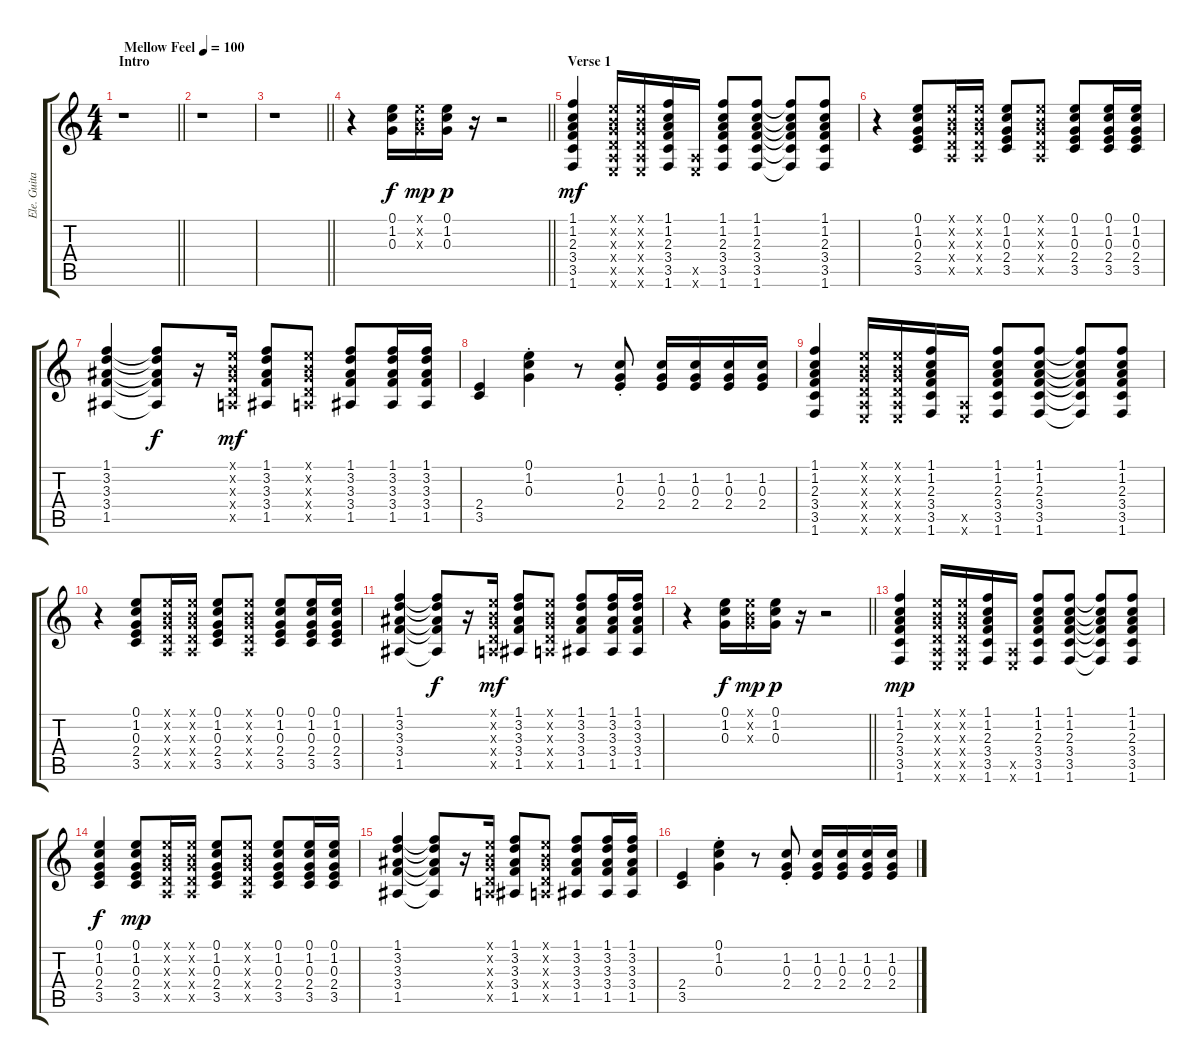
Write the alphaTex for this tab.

\track ("Ele. Guitar" "Ele. Guita") {instrument electricguitarclean}
\staff {score tabs}
\tuning (E4 B3 G3 D3 A2 E2) {hide}
\ts (4 4)
\section ("" "Intro")
\tempo (100 "Mellow Feel")
\clef g2
\barLineRight lightlight
\ks c
r.1{dy f instrument electricguitarclean} |
r.1 |
\barLineRight lightlight
r.1 |
\barLineRight lightlight
r.4 (0.1 1.2 0.3).16 (0.1{x} 0.2{x} 0.3{x}).16{dy mp} (0.1 1.2 0.3).16{dy p} r.16 r.2 |
\section ("" "Verse 1")
(1.1 1.2 2.3 3.4 3.5 1.6).4{dy mf volume 9} (0.1{x} 0.2{x} 0.3{x} 0.4{x} 0.5{x} 0.6{x}).16 (0.1{x} 0.2{x} 0.3{x} 0.4{x} 0.5{x} 0.6{x}).16 (1.1 1.2 2.3 3.4 3.5 1.6).16 (0.5{x} 0.6{x}).16 (1.1 1.2 2.3 3.4 3.5 1.6).8 (1.1 1.2 2.3 3.4 3.5 1.6).8 (1.1{t} 1.2{t} 2.3{t} 3.4{t} 3.5{t} 1.6{t}).8 (1.1 1.2 2.3 3.4 3.5 1.6).8 |
r.4 (0.1 1.2 0.3 2.4 3.5).8 (0.1{x} 0.2{x} 0.3{x} 0.4{x} 0.5{x}).16 (0.1{x} 0.2{x} 0.3{x} 0.4{x} 0.5{x}).16 (0.1 1.2 0.3 2.4 3.5).8 (0.1{x} 0.2{x} 0.3{x} 0.4{x} 0.5{x}).8 (0.1 1.2 0.3 2.4 3.5).8 (0.1 1.2 0.3 2.4 3.5).16 (0.1 1.2 0.3 2.4 3.5).16 |
(1.1 3.2 3.3 3.4 1.5).4 (1.1{t} 3.2{t} 3.3{t} 3.4{t} 1.5{t}).8{dy f} r.16 (0.1{x} 0.2{x} 0.3{x} 0.4{x} 0.5{x}).16{dy mf} (1.1 3.2 3.3 3.4 1.5).8 (0.1{x} 0.2{x} 0.3{x} 0.4{x} 0.5{x}).8 (1.1 3.2 3.3 3.4 1.5).8 (1.1 3.2 3.3 3.4 1.5).16 (1.1 3.2 3.3 3.4 1.5).16 |
(2.4 3.5).4 (0.1{st} 1.2{st} 0.3{st}).4 r.8 (1.2 0.3{st} 2.4).8 (1.2 0.3 2.4).16 (1.2 0.3 2.4).16 (1.2 0.3 2.4).16 (1.2 0.3 2.4).16 |
(1.1 1.2 2.3 3.4 3.5 1.6).4 (0.1{x} 0.2{x} 0.3{x} 0.4{x} 0.5{x} 0.6{x}).16 (0.1{x} 0.2{x} 0.3{x} 0.4{x} 0.5{x} 0.6{x}).16 (1.1 1.2 2.3 3.4 3.5 1.6).16 (0.5{x} 0.6{x}).16 (1.1 1.2 2.3 3.4 3.5 1.6).8 (1.1 1.2 2.3 3.4 3.5 1.6).8 (1.1{t} 1.2{t} 2.3{t} 3.4{t} 3.5{t} 1.6{t}).8 (1.1 1.2 2.3 3.4 3.5 1.6).8 |
r.4 (0.1 1.2 0.3 2.4 3.5).8 (0.1{x} 0.2{x} 0.3{x} 0.4{x} 0.5{x}).16 (0.1{x} 0.2{x} 0.3{x} 0.4{x} 0.5{x}).16 (0.1 1.2 0.3 2.4 3.5).8 (0.1{x} 0.2{x} 0.3{x} 0.4{x} 0.5{x}).8 (0.1 1.2 0.3 2.4 3.5).8 (0.1 1.2 0.3 2.4 3.5).16 (0.1 1.2 0.3 2.4 3.5).16 |
(1.1 3.2 3.3 3.4 1.5).4 (1.1{t} 3.2{t} 3.3{t} 3.4{t} 1.5{t}).8{dy f} r.16 (0.1{x} 0.2{x} 0.3{x} 0.4{x} 0.5{x}).16{dy mf} (1.1 3.2 3.3 3.4 1.5).8 (0.1{x} 0.2{x} 0.3{x} 0.4{x} 0.5{x}).8 (1.1 3.2 3.3 3.4 1.5).8 (1.1 3.2 3.3 3.4 1.5).16 (1.1 3.2 3.3 3.4 1.5).16 |
\barLineRight lightlight
r.4 (0.1 1.2 0.3).16{dy f} (0.1{x} 0.2{x} 0.3{x}).16{dy mp} (0.1 1.2 0.3).16{dy p} r.16 r.2 |
(1.1 1.2 2.3 3.4 3.5 1.6).4{dy mp} (0.1{x} 0.2{x} 0.3{x} 0.4{x} 0.5{x} 0.6{x}).16 (0.1{x} 0.2{x} 0.3{x} 0.4{x} 0.5{x} 0.6{x}).16 (1.1 1.2 2.3 3.4 3.5 1.6).16 (0.5{x} 0.6{x}).16 (1.1 1.2 2.3 3.4 3.5 1.6).8 (1.1 1.2 2.3 3.4 3.5 1.6).8 (1.1{t} 1.2{t} 2.3{t} 3.4{t} 3.5{t} 1.6{t}).8 (1.1 1.2 2.3 3.4 3.5 1.6).8 |
(0.1 1.2 0.3 2.4 3.5).4{dy f} (0.1 1.2 0.3 2.4 3.5).8{dy mp} (0.1{x} 0.2{x} 0.3{x} 0.4{x} 0.5{x}).16 (0.1{x} 0.2{x} 0.3{x} 0.4{x} 0.5{x}).16 (0.1 1.2 0.3 2.4 3.5).8 (0.1{x} 0.2{x} 0.3{x} 0.4{x} 0.5{x}).8 (0.1 1.2 0.3 2.4 3.5).8 (0.1 1.2 0.3 2.4 3.5).16 (0.1 1.2 0.3 2.4 3.5).16 |
(1.1 3.2 3.3 3.4 1.5).4 (1.1{t} 3.2{t} 3.3{t} 3.4{t} 1.5{t}).8 r.16 (0.1{x} 0.2{x} 0.3{x} 0.4{x} 0.5{x}).16 (1.1 3.2 3.3 3.4 1.5).8 (0.1{x} 0.2{x} 0.3{x} 0.4{x} 0.5{x}).8 (1.1 3.2 3.3 3.4 1.5).8 (1.1 3.2 3.3 3.4 1.5).16 (1.1 3.2 3.3 3.4 1.5).16 |
(2.4 3.5).4 (0.1{st} 1.2{st} 0.3{st}).4 r.8 (1.2 0.3{st} 2.4).8 (1.2 0.3 2.4).16 (1.2 0.3 2.4).16 (1.2 0.3 2.4).16 (1.2 0.3 2.4).16
